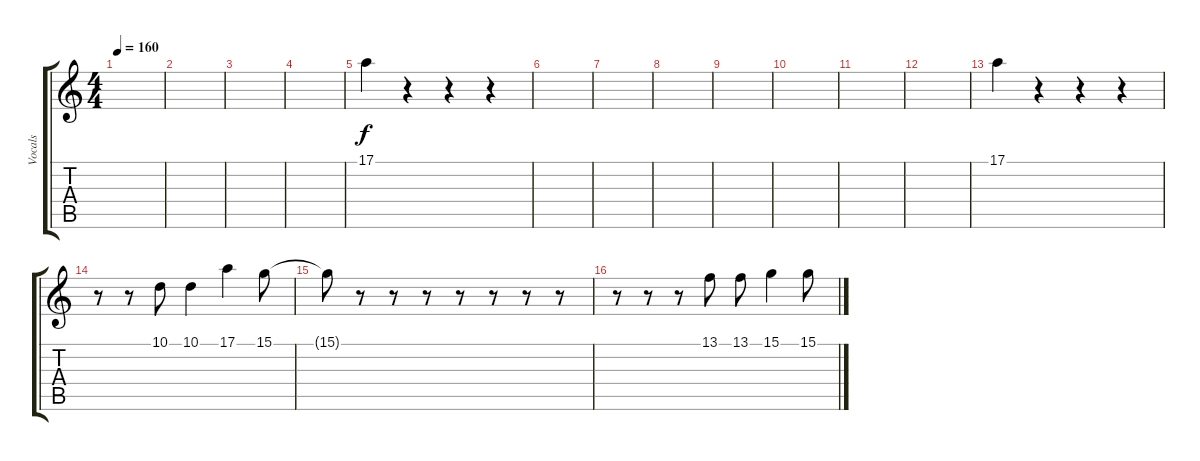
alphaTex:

\track ("Vocals" "Vocals") {instrument lead2sawtooth}
\staff {score tabs}
\tuning (E4 B3 G3 D3 A2 D2) {hide}
\ts (4 4)
\tempo 160
\clef g2
\ks c
|
|
|
|
17.1.4 r.4 r.4 r.4 |
|
|
|
|
|
|
|
17.1.4 r.4 r.4 r.4 |
r.8 r.8 10.1.8 10.1.4 17.1.4 15.1.8 |
15.1{t}.8 r.8 r.8 r.8 r.8 r.8 r.8 r.8 |
r.8 r.8 r.8 13.1.8 13.1.8 15.1.4 15.1.8
